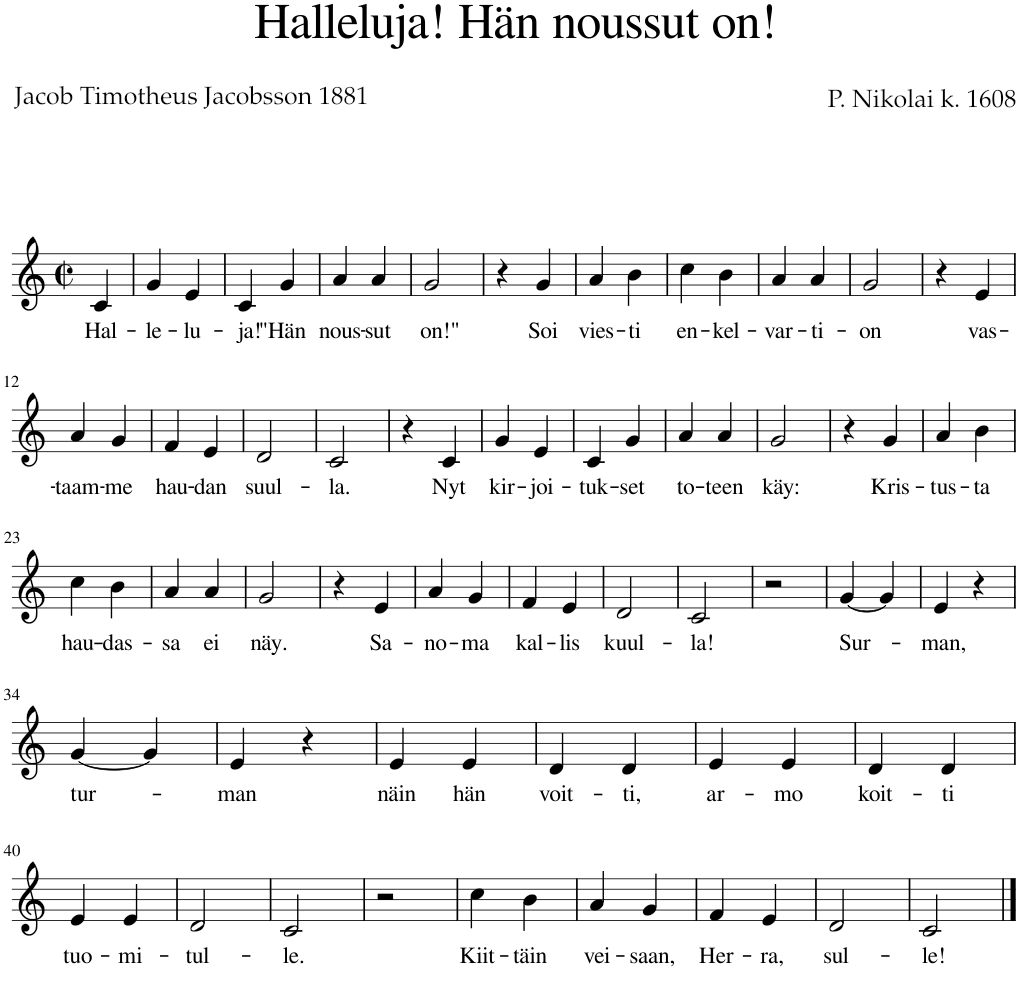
**kern	**text
*part1	*part1
*staff1	*staff1
*I"Staff	*
*clefG2	*
*k[]	*
*M2/2	*
*met(c|)	*
=1	=1
!	!LO:LY:b
4c/	Hal-
=2	=2
!	!LO:LY:b
4g/	-le-
!	!LO:LY:b
4e/	-lu-
=3	=3
!	!LO:LY:b
4c/	-ja!
!	!LO:LY:b
4g/	"Hän
=4	=4
!	!LO:LY:b
4a/	nous-
!	!LO:LY:b
4a/	-sut
=5	=5
!	!LO:LY:b
2g/	on!"
=6	=6
4r	.
!	!LO:LY:b
4g/	Soi
=7	=7
!	!LO:LY:b
4a/	vies-
!	!LO:LY:b
4b\	-ti
=8	=8
!	!LO:LY:b
4cc\	en-
!	!LO:LY:b
4b\	-kel-
=9	=9
!	!LO:LY:b
4a/	-var-
!	!LO:LY:b
4a/	-ti-
=10	=10
!	!LO:LY:b
2g/	-on
=11	=11
4r	.
!	!LO:LY:b
4e/	vas-
!!LO:LB:g=z
=12	=12
!	!LO:LY:b
4a/	-taam-
!	!LO:LY:b
4g/	-me
=13	=13
!	!LO:LY:b
4f/	hau-
!	!LO:LY:b
4e/	-dan
=14	=14
!	!LO:LY:b
2d/	suul-
=15	=15
!	!LO:LY:b
2c/	-la.
=16	=16
4r	.
!	!LO:LY:b
4c/	Nyt
=17	=17
!	!LO:LY:b
4g/	kir-
!	!LO:LY:b
4e/	-joi-
=18	=18
!	!LO:LY:b
4c/	-tuk-
!	!LO:LY:b
4g/	-set
=19	=19
!	!LO:LY:b
4a/	to-
!	!LO:LY:b
4a/	-teen
=20	=20
!	!LO:LY:b
2g/	käy:
=21	=21
4r	.
!	!LO:LY:b
4g/	Kris-
=22	=22
!	!LO:LY:b
4a/	-tus-
!	!LO:LY:b
4b\	-ta
!!LO:LB:g=z
=23	=23
!	!LO:LY:b
4cc\	hau-
!	!LO:LY:b
4b\	-das-
=24	=24
!	!LO:LY:b
4a/	-sa
!	!LO:LY:b
4a/	ei
=25	=25
!	!LO:LY:b
2g/	näy.
=26	=26
4r	.
!	!LO:LY:b
4e/	Sa-
=27	=27
!	!LO:LY:b
4a/	-no-
!	!LO:LY:b
4g/	-ma
=28	=28
!	!LO:LY:b
4f/	kal-
!	!LO:LY:b
4e/	-lis
=29	=29
!	!LO:LY:b
2d/	kuul-
=30	=30
!	!LO:LY:b
2c/	-la!
=31	=31
2r	.
=32	=32
!	!LO:LY:b
[4g/	Sur-
4g/]	.
=33	=33
!	!LO:LY:b
4e/	-man,
4r	.
!!LO:LB:g=z
=34	=34
!	!LO:LY:b
[4g/	tur-
4g/]	.
=35	=35
!	!LO:LY:b
4e/	-man
4r	.
=36	=36
!	!LO:LY:b
4e/	näin
!	!LO:LY:b
4e/	hän
=37	=37
!	!LO:LY:b
4d/	voit-
!	!LO:LY:b
4d/	-ti,
=38	=38
!	!LO:LY:b
4e/	ar-
!	!LO:LY:b
4e/	-mo
=39	=39
!	!LO:LY:b
4d/	koit-
!	!LO:LY:b
4d/	-ti
!!LO:LB:g=z
=40	=40
!	!LO:LY:b
4e/	tuo-
!	!LO:LY:b
4e/	-mi-
=41	=41
!	!LO:LY:b
2d/	-tul-
=42	=42
!	!LO:LY:b
2c/	-le.
=43	=43
2r	.
=44	=44
!	!LO:LY:b
4cc\	Kiit-
!	!LO:LY:b
4b\	-täin
=45	=45
!	!LO:LY:b
4a/	vei-
!	!LO:LY:b
4g/	-saan,
=46	=46
!	!LO:LY:b
4f/	Her-
!	!LO:LY:b
4e/	-ra,
=47	=47
!	!LO:LY:b
2d/	sul-
=48	=48
!	!LO:LY:b
2c/	-le!
==	==
*-	*-
